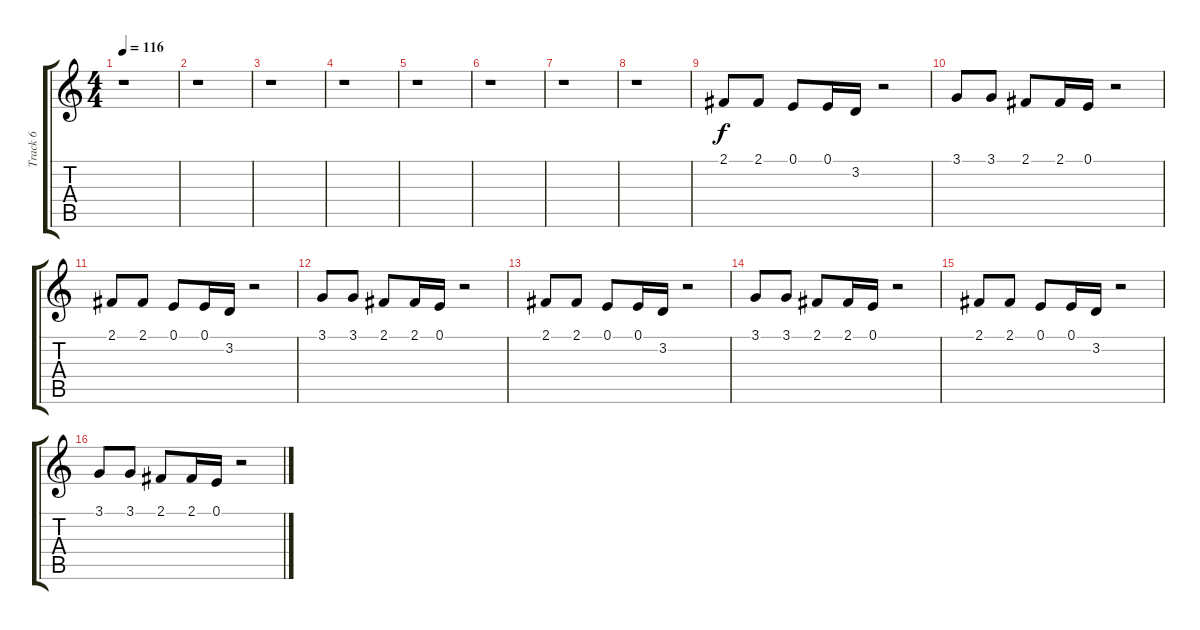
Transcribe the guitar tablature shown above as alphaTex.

\track ("Track 6" "Track 6") {instrument clarinet}
\staff {score tabs}
\tuning (E4 B3 G3 D3 A2 E2) {hide}
\ts (4 4)
\tempo 116
\clef g2
\ks c
r.1{dy f} |
r.1 |
r.1 |
r.1 |
r.1 |
r.1 |
r.1 |
r.1 |
2.1.8 2.1.8 0.1.8 0.1.16 3.2.16 r.2 |
3.1.8 3.1.8 2.1.8 2.1.16 0.1.16 r.2 |
2.1.8 2.1.8 0.1.8 0.1.16 3.2.16 r.2 |
3.1.8 3.1.8 2.1.8 2.1.16 0.1.16 r.2 |
2.1.8 2.1.8 0.1.8 0.1.16 3.2.16 r.2 |
3.1.8 3.1.8 2.1.8 2.1.16 0.1.16 r.2 |
2.1.8 2.1.8 0.1.8 0.1.16 3.2.16 r.2 |
3.1.8 3.1.8 2.1.8 2.1.16 0.1.16 r.2
